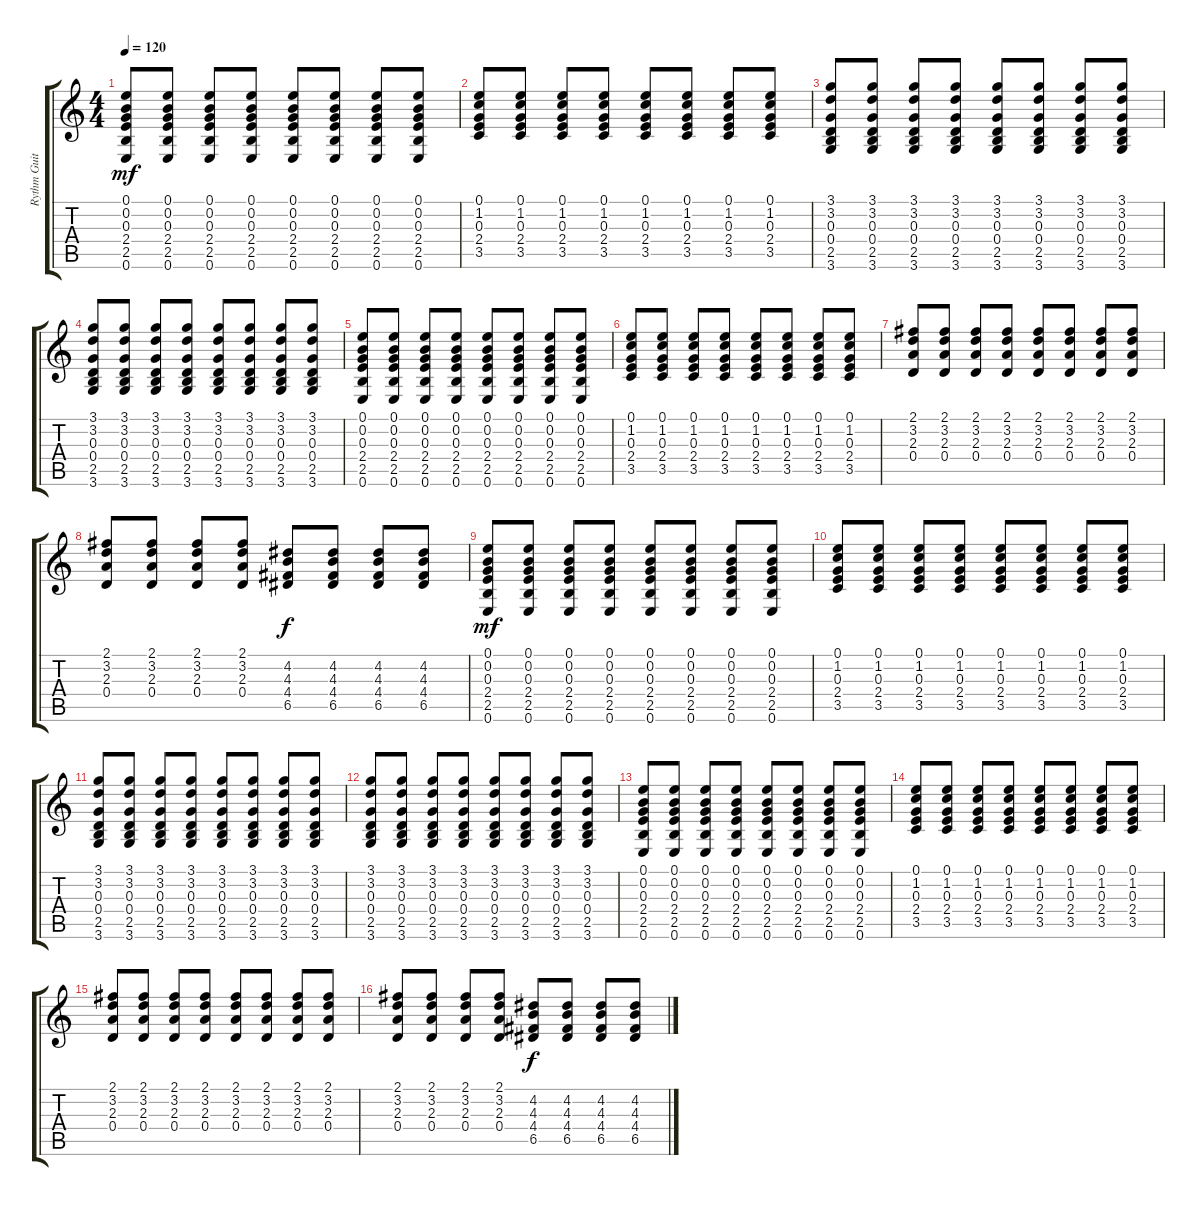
\track ("Rythm Guitar" "Rythm Guit") {instrument distortionguitar}
\staff {score tabs}
\tuning (E4 B3 G3 D3 A2 E2) {hide}
\ts (4 4)
\tempo 120
\clef g2
\ks c
(0.1 0.2 0.3 2.4 2.5 0.6).8{dy mf} (0.1 0.2 0.3 2.4 2.5 0.6).8 (0.1 0.2 0.3 2.4 2.5 0.6).8 (0.1 0.2 0.3 2.4 2.5 0.6).8 (0.1 0.2 0.3 2.4 2.5 0.6).8 (0.1 0.2 0.3 2.4 2.5 0.6).8 (0.1 0.2 0.3 2.4 2.5 0.6).8 (0.1 0.2 0.3 2.4 2.5 0.6).8 |
(0.1 1.2 0.3 2.4 3.5).8 (0.1 1.2 0.3 2.4 3.5).8 (0.1 1.2 0.3 2.4 3.5).8 (0.1 1.2 0.3 2.4 3.5).8 (0.1 1.2 0.3 2.4 3.5).8 (0.1 1.2 0.3 2.4 3.5).8 (0.1 1.2 0.3 2.4 3.5).8 (0.1 1.2 0.3 2.4 3.5).8 |
(3.1 3.2 0.3 0.4 2.5 3.6).8 (3.1 3.2 0.3 0.4 2.5 3.6).8 (3.1 3.2 0.3 0.4 2.5 3.6).8 (3.1 3.2 0.3 0.4 2.5 3.6).8 (3.1 3.2 0.3 0.4 2.5 3.6).8 (3.1 3.2 0.3 0.4 2.5 3.6).8 (3.1 3.2 0.3 0.4 2.5 3.6).8 (3.1 3.2 0.3 0.4 2.5 3.6).8 |
(3.1 3.2 0.3 0.4 2.5 3.6).8 (3.1 3.2 0.3 0.4 2.5 3.6).8 (3.1 3.2 0.3 0.4 2.5 3.6).8 (3.1 3.2 0.3 0.4 2.5 3.6).8 (3.1 3.2 0.3 0.4 2.5 3.6).8 (3.1 3.2 0.3 0.4 2.5 3.6).8 (3.1 3.2 0.3 0.4 2.5 3.6).8 (3.1 3.2 0.3 0.4 2.5 3.6).8 |
(0.1 0.2 0.3 2.4 2.5 0.6).8 (0.1 0.2 0.3 2.4 2.5 0.6).8 (0.1 0.2 0.3 2.4 2.5 0.6).8 (0.1 0.2 0.3 2.4 2.5 0.6).8 (0.1 0.2 0.3 2.4 2.5 0.6).8 (0.1 0.2 0.3 2.4 2.5 0.6).8 (0.1 0.2 0.3 2.4 2.5 0.6).8 (0.1 0.2 0.3 2.4 2.5 0.6).8 |
(0.1 1.2 0.3 2.4 3.5).8 (0.1 1.2 0.3 2.4 3.5).8 (0.1 1.2 0.3 2.4 3.5).8 (0.1 1.2 0.3 2.4 3.5).8 (0.1 1.2 0.3 2.4 3.5).8 (0.1 1.2 0.3 2.4 3.5).8 (0.1 1.2 0.3 2.4 3.5).8 (0.1 1.2 0.3 2.4 3.5).8 |
(2.1 3.2 2.3 0.4).8 (2.1 3.2 2.3 0.4).8 (2.1 3.2 2.3 0.4).8 (2.1 3.2 2.3 0.4).8 (2.1 3.2 2.3 0.4).8 (2.1 3.2 2.3 0.4).8 (2.1 3.2 2.3 0.4).8 (2.1 3.2 2.3 0.4).8 |
(2.1 3.2 2.3 0.4).8 (2.1 3.2 2.3 0.4).8 (2.1 3.2 2.3 0.4).8 (2.1 3.2 2.3 0.4).8 (4.2 4.3 4.4 6.5).8{dy f} (4.2 4.3 4.4 6.5).8 (4.2 4.3 4.4 6.5).8 (4.2 4.3 4.4 6.5).8 |
(0.1 0.2 0.3 2.4 2.5 0.6).8{dy mf} (0.1 0.2 0.3 2.4 2.5 0.6).8 (0.1 0.2 0.3 2.4 2.5 0.6).8 (0.1 0.2 0.3 2.4 2.5 0.6).8 (0.1 0.2 0.3 2.4 2.5 0.6).8 (0.1 0.2 0.3 2.4 2.5 0.6).8 (0.1 0.2 0.3 2.4 2.5 0.6).8 (0.1 0.2 0.3 2.4 2.5 0.6).8 |
(0.1 1.2 0.3 2.4 3.5).8 (0.1 1.2 0.3 2.4 3.5).8 (0.1 1.2 0.3 2.4 3.5).8 (0.1 1.2 0.3 2.4 3.5).8 (0.1 1.2 0.3 2.4 3.5).8 (0.1 1.2 0.3 2.4 3.5).8 (0.1 1.2 0.3 2.4 3.5).8 (0.1 1.2 0.3 2.4 3.5).8 |
(3.1 3.2 0.3 0.4 2.5 3.6).8 (3.1 3.2 0.3 0.4 2.5 3.6).8 (3.1 3.2 0.3 0.4 2.5 3.6).8 (3.1 3.2 0.3 0.4 2.5 3.6).8 (3.1 3.2 0.3 0.4 2.5 3.6).8 (3.1 3.2 0.3 0.4 2.5 3.6).8 (3.1 3.2 0.3 0.4 2.5 3.6).8 (3.1 3.2 0.3 0.4 2.5 3.6).8 |
(3.1 3.2 0.3 0.4 2.5 3.6).8 (3.1 3.2 0.3 0.4 2.5 3.6).8 (3.1 3.2 0.3 0.4 2.5 3.6).8 (3.1 3.2 0.3 0.4 2.5 3.6).8 (3.1 3.2 0.3 0.4 2.5 3.6).8 (3.1 3.2 0.3 0.4 2.5 3.6).8 (3.1 3.2 0.3 0.4 2.5 3.6).8 (3.1 3.2 0.3 0.4 2.5 3.6).8 |
(0.1 0.2 0.3 2.4 2.5 0.6).8 (0.1 0.2 0.3 2.4 2.5 0.6).8 (0.1 0.2 0.3 2.4 2.5 0.6).8 (0.1 0.2 0.3 2.4 2.5 0.6).8 (0.1 0.2 0.3 2.4 2.5 0.6).8 (0.1 0.2 0.3 2.4 2.5 0.6).8 (0.1 0.2 0.3 2.4 2.5 0.6).8 (0.1 0.2 0.3 2.4 2.5 0.6).8 |
(0.1 1.2 0.3 2.4 3.5).8 (0.1 1.2 0.3 2.4 3.5).8 (0.1 1.2 0.3 2.4 3.5).8 (0.1 1.2 0.3 2.4 3.5).8 (0.1 1.2 0.3 2.4 3.5).8 (0.1 1.2 0.3 2.4 3.5).8 (0.1 1.2 0.3 2.4 3.5).8 (0.1 1.2 0.3 2.4 3.5).8 |
(2.1 3.2 2.3 0.4).8 (2.1 3.2 2.3 0.4).8 (2.1 3.2 2.3 0.4).8 (2.1 3.2 2.3 0.4).8 (2.1 3.2 2.3 0.4).8 (2.1 3.2 2.3 0.4).8 (2.1 3.2 2.3 0.4).8 (2.1 3.2 2.3 0.4).8 |
(2.1 3.2 2.3 0.4).8 (2.1 3.2 2.3 0.4).8 (2.1 3.2 2.3 0.4).8 (2.1 3.2 2.3 0.4).8 (4.2 4.3 4.4 6.5).8{dy f} (4.2 4.3 4.4 6.5).8 (4.2 4.3 4.4 6.5).8 (4.2 4.3 4.4 6.5).8
